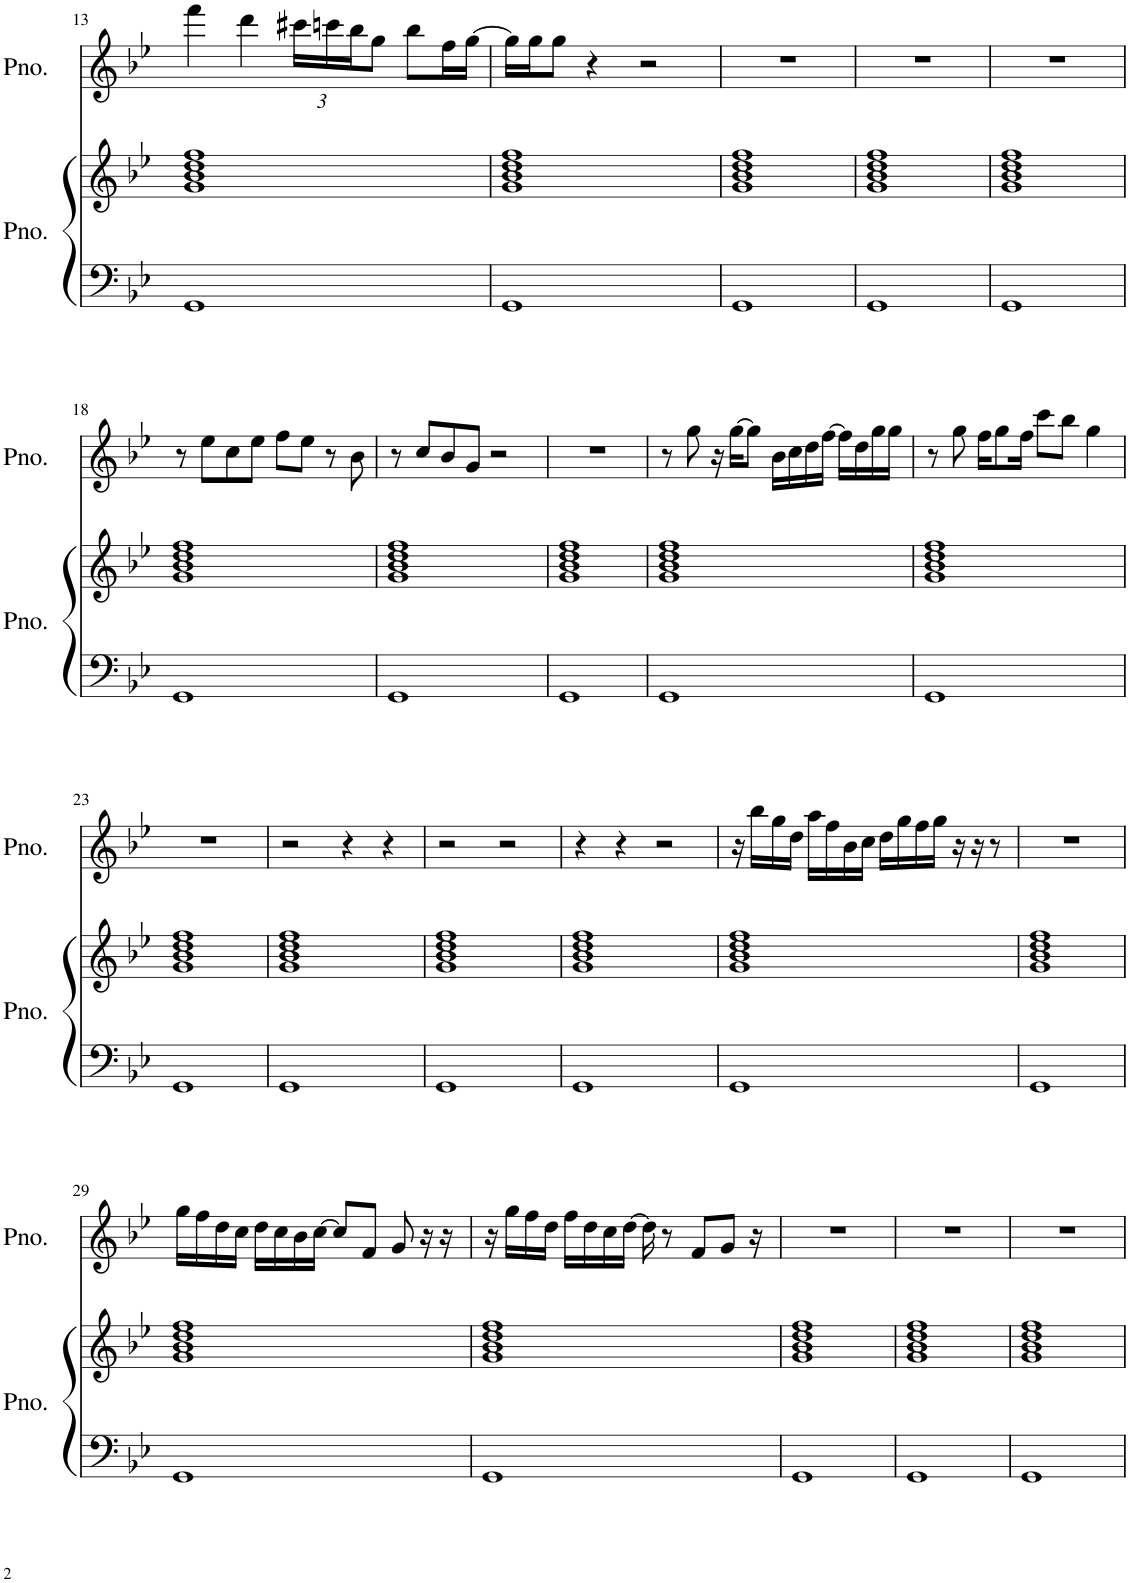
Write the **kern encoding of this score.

**kern	**kern	**kern
*part2	*part2	*part1
*staff3	*staff2	*staff1
*I"Piano	*	*I"Piano
*I'Pno.	*	*I'Pno.
!!LO:PB:g=z
*clefF4	*clefG2	*clefG2
*k[b-e-]	*k[b-e-]	*k[b-e-]
*M4/4	*M4/4	*M4/4
=13	=13	=13
1GG	1g 1b- 1dd 1ff	4fff\
.	.	4ddd\
*	*	*Xbrackettup
.	.	24ccc#X\LL
.	.	24cccn\
.	.	24bb-\J
.	.	8gg\J
.	.	8bb-\L
.	.	16ff\L
.	.	[16gg\JJ
=14	=14	=14
1GG	1g 1b- 1dd 1ff	16gg\LL]
.	.	16gg\J
.	.	8gg\J
.	.	4r
.	.	2r
=15	=15	=15
1GG	1g 1b- 1dd 1ff	1r
=16	=16	=16
1GG	1g 1b- 1dd 1ff	1r
=17	=17	=17
1GG	1g 1b- 1dd 1ff	1r
!!LO:LB:g=z
=18	=18	=18
1GG	1g 1b- 1dd 1ff	8r
.	.	8ee-\L
.	.	8cc\
.	.	8ee-\J
.	.	8ff\L
.	.	8ee-\J
.	.	8r
.	.	8b-\
=19	=19	=19
1GG	1g 1b- 1dd 1ff	8r
.	.	8cc/L
.	.	8b-/
.	.	8g/J
.	.	2r
=20	=20	=20
1GG	1g 1b- 1dd 1ff	1r
=21	=21	=21
1GG	1g 1b- 1dd 1ff	8r
.	.	8gg\
.	.	16r
.	.	[16gg\KL
.	.	8gg\J]
.	.	16b-\LL
.	.	16cc\
.	.	16dd\
.	.	[16ff\JJ
.	.	16ff\LL]
.	.	16dd\
.	.	16gg\
.	.	16gg\JJ
=22	=22	=22
1GG	1g 1b- 1dd 1ff	8r
.	.	8gg\
.	.	16ff\KL
.	.	8gg\
.	.	16ff\Jk
.	.	8ccc\L
.	.	8bb-\J
.	.	4gg\
!!LO:LB:g=z
=23	=23	=23
1GG	1g 1b- 1dd 1ff	1r
=24	=24	=24
1GG	1g 1b- 1dd 1ff	2r
.	.	4r
.	.	4r
=25	=25	=25
1GG	1g 1b- 1dd 1ff	2r
.	.	2r
=26	=26	=26
1GG	1g 1b- 1dd 1ff	4r
.	.	4r
.	.	2r
=27	=27	=27
1GG	1g 1b- 1dd 1ff	16r
.	.	16bb-\LL
.	.	16gg\
.	.	16dd\JJ
.	.	16aa\LL
.	.	16ff\
.	.	16b-\
.	.	16cc\JJ
.	.	16dd\LL
.	.	16gg\
.	.	16ff\
.	.	16gg\JJ
.	.	16r
.	.	16r
.	.	8r
=28	=28	=28
1GG	1g 1b- 1dd 1ff	1r
!!LO:LB:g=z
=29	=29	=29
1GG	1g 1b- 1dd 1ff	16gg\LL
.	.	16ff\
.	.	16dd\
.	.	16cc\JJ
.	.	16dd\LL
.	.	16cc\
.	.	16b-\
.	.	[16cc\JJ
.	.	8cc/L]
.	.	8f/J
.	.	8g/
.	.	16r
.	.	16r
=30	=30	=30
1GG	1g 1b- 1dd 1ff	16r
.	.	16gg\LL
.	.	16ff\
.	.	16dd\JJ
.	.	16ff\LL
.	.	16dd\
.	.	16cc\
.	.	[16dd\JJ
.	.	16dd\]
.	.	8r
.	.	8f/L
.	.	8g/J
.	.	16r
=31	=31	=31
1GG	1g 1b- 1dd 1ff	1r
=32	=32	=32
1GG	1g 1b- 1dd 1ff	1r
=33	=33	=33
1GG	1g 1b- 1dd 1ff	1r
=	=	=
*-	*-	*-
